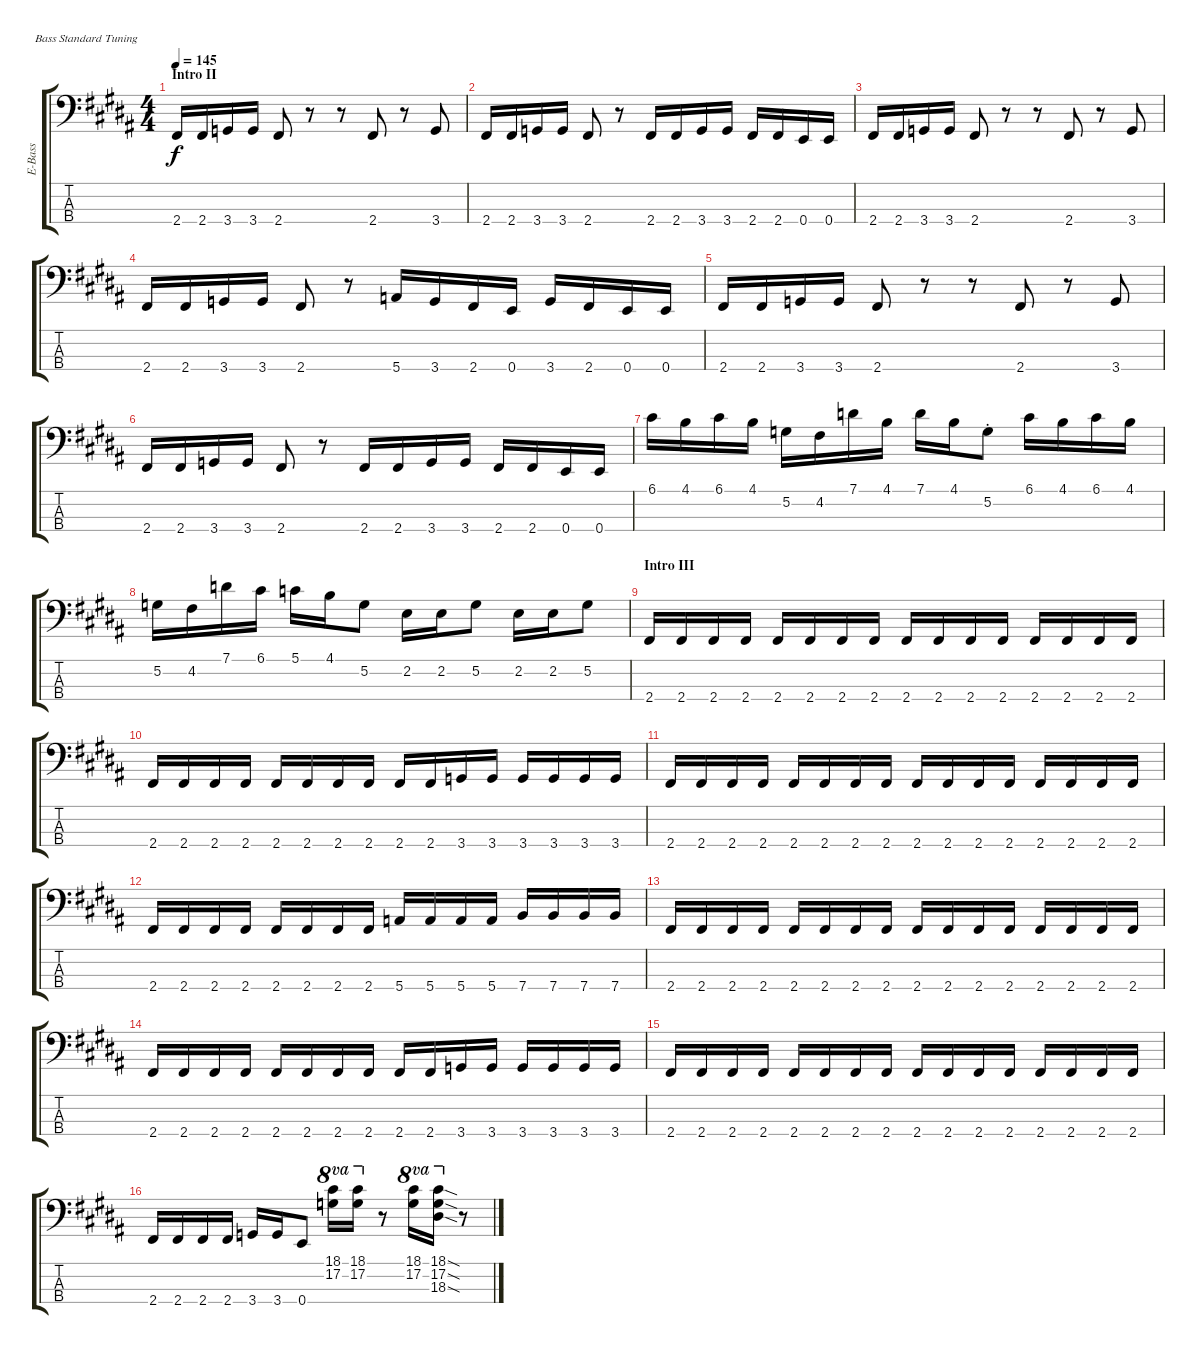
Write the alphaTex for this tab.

\defaultSystemsLayout 4
\bracketExtendMode groupsimilarinstruments
\otherSystemsTrackNameOrientation horizontal
\track ("Electric Bass" "E-Bass") {multiBarRest instrument electricbassfinger}
\staff {score tabs}
\tuning (G2 D2 A1 E1)
\ts (4 4)
\section ("" "Intro II")
\tempo 145
\clef f4
\ks b
2.4{acc #}.16{dy f} 2.4{acc #}.16 3.4{acc forcenatural}.16 3.4{acc forcenatural}.16 2.4{acc #}.8 r.8 r.8 2.4{acc #}.8 r.8 3.4{acc forcenatural}.8 |
2.4{acc #}.16 2.4{acc #}.16 3.4{acc forcenatural}.16 3.4{acc forcenatural}.16 2.4{acc #}.8 r.8 2.4{acc #}.16 2.4{acc #}.16 3.4{acc forcenatural}.16 3.4{acc forcenatural}.16 2.4{acc #}.16 2.4{acc #}.16 0.4{acc forcenatural}.16 0.4{acc forcenatural}.16 |
2.4{acc #}.16 2.4{acc #}.16 3.4{acc forcenatural}.16 3.4{acc forcenatural}.16 2.4{acc #}.8 r.8 r.8 2.4{acc #}.8 r.8 3.4{acc forcenatural}.8 |
2.4{acc #}.16 2.4{acc #}.16 3.4{acc forcenatural}.16 3.4{acc forcenatural}.16 2.4{acc #}.8 r.8 5.4{acc forcenatural}.16 3.4{acc forcenatural}.16 2.4{acc #}.16 0.4{acc forcenatural}.16 3.4{acc forcenatural}.16 2.4{acc #}.16 0.4{acc forcenatural}.16 0.4{acc forcenatural}.16 |
2.4{acc #}.16 2.4{acc #}.16 3.4{acc forcenatural}.16 3.4{acc forcenatural}.16 2.4{acc #}.8 r.8 r.8 2.4{acc #}.8 r.8 3.4{acc forcenatural}.8 |
2.4{acc #}.16 2.4{acc #}.16 3.4{acc forcenatural}.16 3.4{acc forcenatural}.16 2.4{acc #}.8 r.8 2.4{acc #}.16 2.4{acc #}.16 3.4{acc forcenatural}.16 3.4{acc forcenatural}.16 2.4{acc #}.16 2.4{acc #}.16 0.4{acc forcenatural}.16 0.4{acc forcenatural}.16 |
6.1{acc #}.16 4.1{acc forcenatural}.16 6.1{acc #}.16 4.1{acc forcenatural}.16 5.2{acc forcenatural}.16 4.2{acc #}.16 7.1{acc forcenatural}.16 4.1{acc forcenatural}.16 7.1{acc forcenatural}.16 4.1{acc forcenatural}.16 5.2{st acc forcenatural}.8 6.1{acc #}.16 4.1{acc forcenatural}.16 6.1{acc #}.16 4.1{acc forcenatural}.16 |
5.2{acc forcenatural}.16 4.2{acc #}.16 7.1{acc forcenatural}.16 6.1{acc #}.16 5.1{acc forcenatural}.16 4.1{acc forcenatural}.16 5.2{acc forcenatural}.8 2.2{acc forcenatural}.16 2.2{acc forcenatural}.16 5.2{acc forcenatural}.8 2.2{acc forcenatural}.16 2.2{acc forcenatural}.16 5.2{acc forcenatural}.8 |
\section ("" "Intro III")
2.4{acc #}.16 2.4{acc #}.16 2.4{acc #}.16 2.4{acc #}.16 2.4{acc #}.16 2.4{acc #}.16 2.4{acc #}.16 2.4{acc #}.16 2.4{acc #}.16 2.4{acc #}.16 2.4{acc #}.16 2.4{acc #}.16 2.4{acc #}.16 2.4{acc #}.16 2.4{acc #}.16 2.4{acc #}.16 |
2.4{acc #}.16 2.4{acc #}.16 2.4{acc #}.16 2.4{acc #}.16 2.4{acc #}.16 2.4{acc #}.16 2.4{acc #}.16 2.4{acc #}.16 2.4{acc #}.16 2.4{acc #}.16 3.4{acc forcenatural}.16 3.4{acc forcenatural}.16 3.4{acc forcenatural}.16 3.4{acc forcenatural}.16 3.4{acc forcenatural}.16 3.4{acc forcenatural}.16 |
2.4{acc #}.16 2.4{acc #}.16 2.4{acc #}.16 2.4{acc #}.16 2.4{acc #}.16 2.4{acc #}.16 2.4{acc #}.16 2.4{acc #}.16 2.4{acc #}.16 2.4{acc #}.16 2.4{acc #}.16 2.4{acc #}.16 2.4{acc #}.16 2.4{acc #}.16 2.4{acc #}.16 2.4{acc #}.16 |
2.4{acc #}.16 2.4{acc #}.16 2.4{acc #}.16 2.4{acc #}.16 2.4{acc #}.16 2.4{acc #}.16 2.4{acc #}.16 2.4{acc #}.16 5.4{acc forcenatural}.16 5.4{acc forcenatural}.16 5.4{acc forcenatural}.16 5.4{acc forcenatural}.16 7.4{acc forcenatural}.16 7.4{acc forcenatural}.16 7.4{acc forcenatural}.16 7.4{acc forcenatural}.16 |
2.4{acc #}.16 2.4{acc #}.16 2.4{acc #}.16 2.4{acc #}.16 2.4{acc #}.16 2.4{acc #}.16 2.4{acc #}.16 2.4{acc #}.16 2.4{acc #}.16 2.4{acc #}.16 2.4{acc #}.16 2.4{acc #}.16 2.4{acc #}.16 2.4{acc #}.16 2.4{acc #}.16 2.4{acc #}.16 |
2.4{acc #}.16 2.4{acc #}.16 2.4{acc #}.16 2.4{acc #}.16 2.4{acc #}.16 2.4{acc #}.16 2.4{acc #}.16 2.4{acc #}.16 2.4{acc #}.16 2.4{acc #}.16 3.4{acc forcenatural}.16 3.4{acc forcenatural}.16 3.4{acc forcenatural}.16 3.4{acc forcenatural}.16 3.4{acc forcenatural}.16 3.4{acc forcenatural}.16 |
2.4{acc #}.16 2.4{acc #}.16 2.4{acc #}.16 2.4{acc #}.16 2.4{acc #}.16 2.4{acc #}.16 2.4{acc #}.16 2.4{acc #}.16 2.4{acc #}.16 2.4{acc #}.16 2.4{acc #}.16 2.4{acc #}.16 2.4{acc #}.16 2.4{acc #}.16 2.4{acc #}.16 2.4{acc #}.16 |
2.4{acc #}.16 2.4{acc #}.16 2.4{acc #}.16 2.4{acc #}.16 3.4{acc forcenatural}.16 3.4{acc forcenatural}.16 0.4{acc forcenatural}.8 (17.2{acc forcenatural} 18.1{acc #}).16{ot 8va} (17.2{acc forcenatural} 18.1{acc #}).16{ot 8va} r.8 (18.1{acc #} 17.2{acc forcenatural}).16{ot 8va} (18.1{sod acc #} 17.2{sod acc forcenatural} 18.3{sod acc #}).16{ot 8va} r.8
